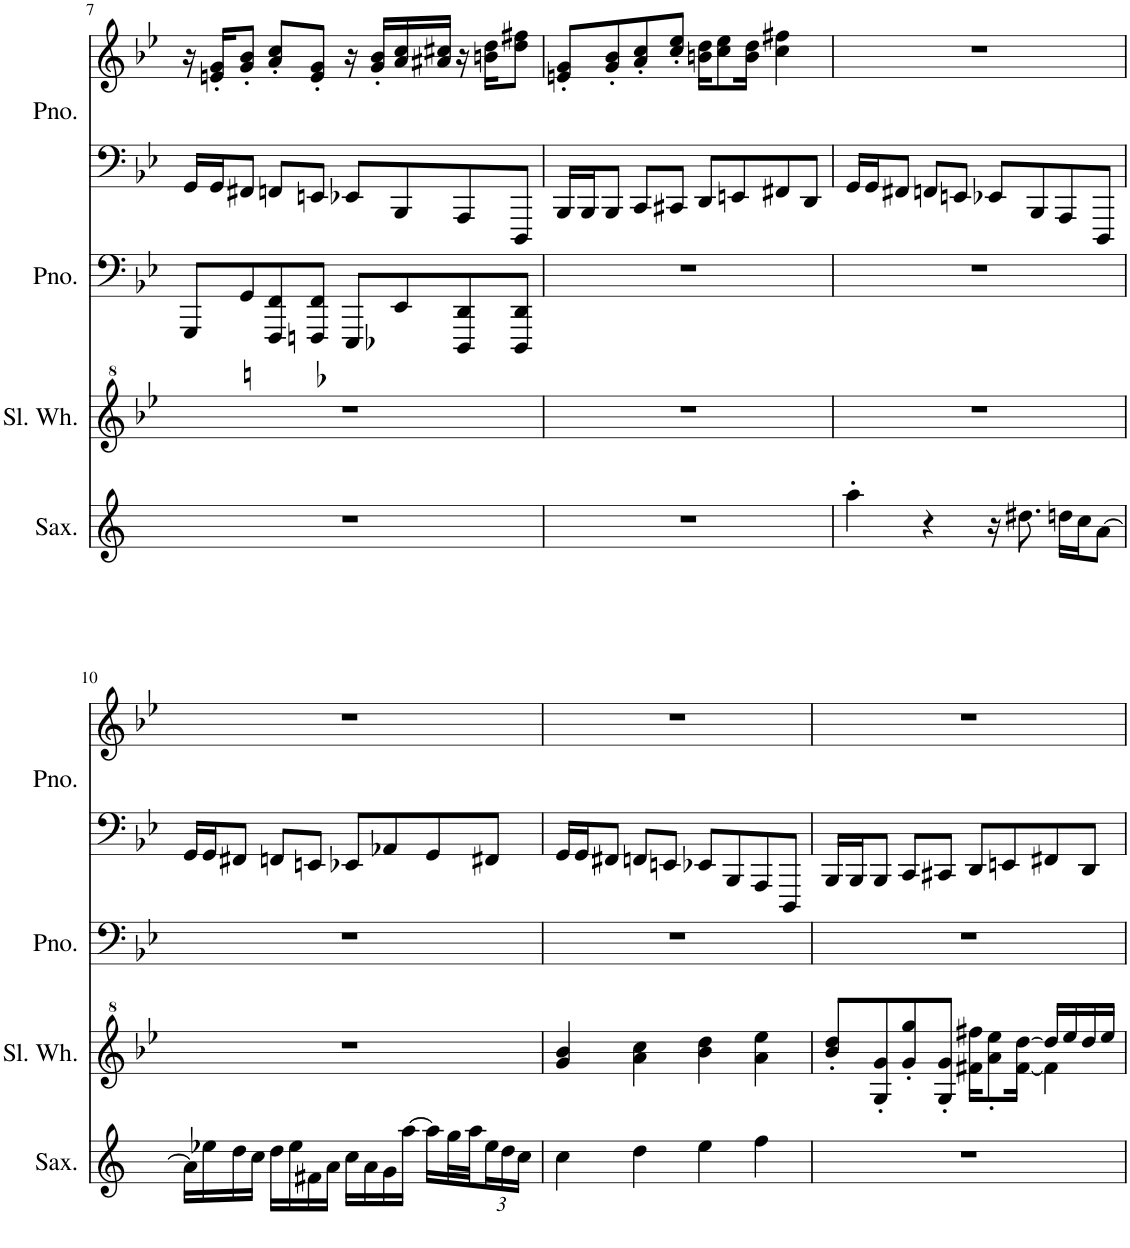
**kern	**kern	**kern	**kern	**kern
*part4	*part3	*part2	*part1	*part1
*staff5	*staff4	*staff3	*staff2	*staff1
*I"Saxophone	*I"Slide Whistle	*I"Piano	*I"Piano	*
*I'Sax.	*I'Sl. Wh.	*I'Pno.	*I'Pno.	*
!!LO:PB:g=z
*clefG2	*clefG^2	*clefF4	*clefF4	*clefG2
*Trd8c14	*	*	*	*
*k[]	*k[b-e-]	*k[b-e-]	*k[b-e-]	*k[b-e-]
*M4/4	*M4/4	*M4/4	*M4/4	*M4/4
=7	=7	=7	=7	=7
1r	1r	8GGG/L	16GG/LL	16r
.	.	.	16GG/J	16en/' 16g/'KL
.	.	8GG/	8FF#X/J	8g/' 8b-/'J
.	.	8FFFn/ 8FF/	8FFn/L	8a/' 8cc/'L
.	.	8FFF/ 8FFn/J	8EEn/J	8e/' 8g/'J
.	.	8EEE-X/L	8EE-X/L	16r
.	.	.	.	16g/' 16b-/'LL
.	.	8EE-X/	8BBB-/	16a/ 16cc/
.	.	.	.	16a#X/ 16cc#X/JJ
.	.	8DDD/ 8DD/	8AAA/	16r
.	.	.	.	16bn\ 16dd\KL
.	.	8DDD/ 8DD/J	8DDD/J	8dd\ 8ff#X\J
=8	=8	=8	=8	=8
1r	1r	1r	16BBB-/LL	8en/' 8g/'L
.	.	.	16BBB-/J	.
.	.	.	8BBB-/J	8g/' 8b-/'
.	.	.	8CC/L	8a/' 8cc/'
.	.	.	8CC#X/J	8cc/' 8ee-/'J
.	.	.	8DD/L	16bn\ 16dd\KL
.	.	.	.	8cc\ 8ee-\
.	.	.	8EEn/	.
.	.	.	.	16b\ 16dd\Jk
.	.	.	8FF#X/	4cc\ 4ff#X\
.	.	.	8DD/J	.
=9	=9	=9	=9	=9
4aa'\	1r	1r	16GG/LL	1r
.	.	.	16GG/J	.
.	.	.	8FF#X/J	.
4r	.	.	8FFn/L	.
.	.	.	8EEn/J	.
16r	.	.	8EE-X/L	.
8.dd#X\	.	.	.	.
.	.	.	8BBB-/	.
16ddn\LL	.	.	8AAA/	.
16cc\J	.	.	.	.
[8a\J	.	.	8DDD/J	.
!!LO:LB:g=z
=10	=10	=10	=10	=10
16a\LL]	1r	1r	16GG/LL	1r
16ee-X\	.	.	16GG/J	.
16dd\	.	.	8FF#X/J	.
16cc\JJ	.	.	.	.
16dd\LL	.	.	8FFn/L	.
16ee-\	.	.	.	.
16f#X\	.	.	8EEn/J	.
16a\JJ	.	.	.	.
16cc\LL	.	.	8EE-X/L	.
16a\	.	.	.	.
16g\	.	.	8AA-X/	.
[16aa\JJ	.	.	.	.
16aa\LL]	.	.	8GG/	.
32gg\L	.	.	.	.
32aa\J	.	.	.	.
*Xbrackettup	*	*	*	*
24ee-\	.	.	8FF#X/J	.
24dd\	.	.	.	.
24cc\JJ	.	.	.	.
=11	=11	=11	=11	=11
4cc\	4gg/ 4bb-/	1r	16GG/LL	1r
.	.	.	16GG/J	.
.	.	.	8FF#X/J	.
4dd\	4aa\ 4ccc\	.	8FFn/L	.
.	.	.	8EEn/J	.
4ee\	4bb-\ 4ddd\	.	8EE-X/L	.
.	.	.	8BBB-/	.
4ff\	4aa\ 4eee-\	.	8AAA/	.
.	.	.	8DDD/J	.
=12	=12	=12	=12	=12
*	*^	*	*	*
1r	8bb-/'< 8ddd/'<L	2.ryy	1r	16BBB-/LL	1r
.	.	.	.	16BBB-/J	.
.	8g/'< 8gg/'<	.	.	8BBB-/J	.
.	8gg/'< 8ggg/'<	.	.	8CC/L	.
.	8g/'< 8gg/'<J	.	.	8CC#X/J	.
.	16ff#X\ 16fff#X\KL	.	.	8DD/L	.
.	8aa\'< 8eee-\'<	.	.	.	.
.	.	.	.	8EEn/	.
.	[16ff#\ [16ddd\Jk	.	.	.	.
.	16ddd/LL]	4ff#\]	.	8FF#X/	.
.	16eee-/	.	.	.	.
.	16ddd/	.	.	8DD/J	.
.	16eee-/JJ	.	.	.	.
*	*v	*v	*	*	*
=	=	=	=	=
*-	*-	*-	*-	*-
